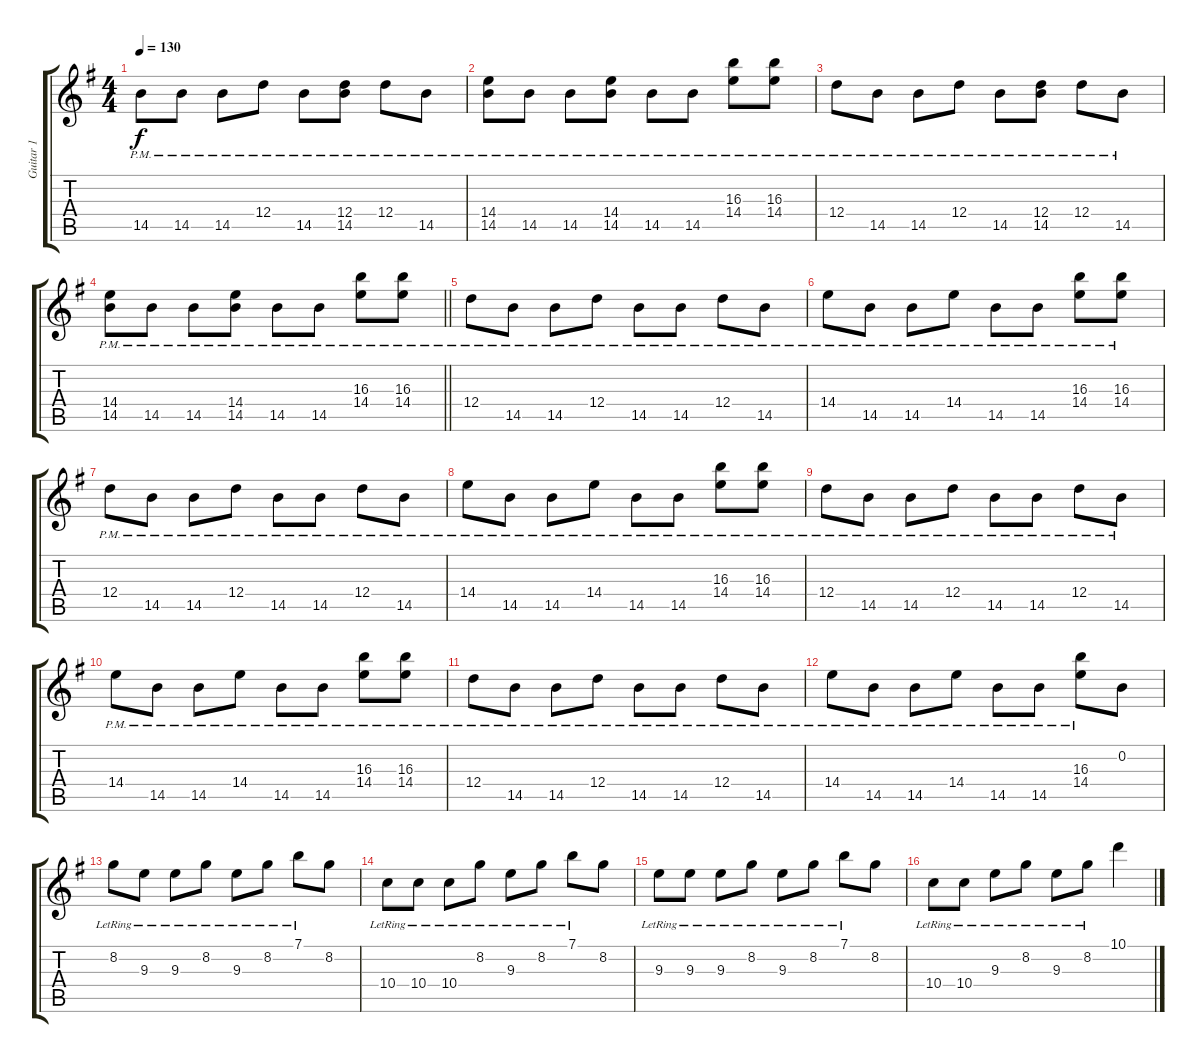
\track ("Guitar 1" "Guitar 1") {instrument overdrivenguitar}
\staff {score tabs}
\tuning (E4 B3 G3 D3 A2 E2) {hide}
\ts (4 4)
\tempo 130
\clef g2
\ks g
14.5{pm}.8{dy f instrument overdrivenguitar} 14.5{pm}.8 14.5{pm}.8 12.4{pm}.8 14.5{pm}.8 (12.4{pm} 14.5{pm}).8 12.4{pm}.8 14.5{pm}.8 |
(14.4{pm} 14.5{pm}).8 14.5{pm}.8 14.5{pm}.8 (14.4{pm} 14.5{pm}).8 14.5{pm}.8 14.5{pm}.8 (16.3{pm} 14.4{pm}).8 (16.3{pm} 14.4{pm}).8 |
12.4{pm}.8 14.5{pm}.8 14.5{pm}.8 12.4{pm}.8 14.5{pm}.8 (12.4{pm} 14.5{pm}).8 12.4{pm}.8 14.5{pm}.8 |
\barLineRight lightlight
(14.4{pm} 14.5{pm}).8 14.5{pm}.8 14.5{pm}.8 (14.4{pm} 14.5{pm}).8 14.5{pm}.8 14.5{pm}.8 (16.3{pm} 14.4{pm}).8 (16.3{pm} 14.4{pm}).8 |
12.4{pm}.8 14.5{pm}.8 14.5{pm}.8 12.4{pm}.8 14.5{pm}.8 14.5{pm}.8 12.4{pm}.8 14.5{pm}.8 |
14.4{pm}.8 14.5{pm}.8 14.5{pm}.8 14.4{pm}.8 14.5{pm}.8 14.5{pm}.8 (16.3{pm} 14.4{pm}).8 (16.3{pm} 14.4{pm}).8 |
12.4{pm}.8 14.5{pm}.8 14.5{pm}.8 12.4{pm}.8 14.5{pm}.8 14.5{pm}.8 12.4{pm}.8 14.5{pm}.8 |
14.4{pm}.8 14.5{pm}.8 14.5{pm}.8 14.4{pm}.8 14.5{pm}.8 14.5{pm}.8 (16.3{pm} 14.4{pm}).8 (16.3{pm} 14.4{pm}).8 |
12.4{pm}.8 14.5{pm}.8 14.5{pm}.8 12.4{pm}.8 14.5{pm}.8 14.5{pm}.8 12.4{pm}.8 14.5{pm}.8 |
14.4{pm}.8 14.5{pm}.8 14.5{pm}.8 14.4{pm}.8 14.5{pm}.8 14.5{pm}.8 (16.3{pm} 14.4{pm}).8 (16.3{pm} 14.4{pm}).8 |
12.4{pm}.8 14.5{pm}.8 14.5{pm}.8 12.4{pm}.8 14.5{pm}.8 14.5{pm}.8 12.4{pm}.8 14.5{pm}.8 |
14.4{pm}.8 14.5{pm}.8 14.5{pm}.8 14.4{pm}.8 14.5{pm}.8 14.5{pm}.8 (16.3{pm} 14.4{pm}).8 0.2.8 |
8.2{lr}.8 9.3{lr}.8 9.3{lr}.8 8.2{lr}.8 9.3{lr}.8 8.2{lr}.8 7.1{lr}.8 8.2.8 |
10.4{lr}.8 10.4{lr}.8 10.4{lr}.8 8.2{lr}.8 9.3{lr}.8 8.2{lr}.8 7.1{lr}.8 8.2.8 |
9.3{lr}.8 9.3{lr}.8 9.3{lr}.8 8.2{lr}.8 9.3{lr}.8 8.2{lr}.8 7.1{lr}.8 8.2.8 |
10.4{lr}.8 10.4{lr}.8 9.3{lr}.8 8.2{lr}.8 9.3{lr}.8 8.2{lr}.8 10.1.4
